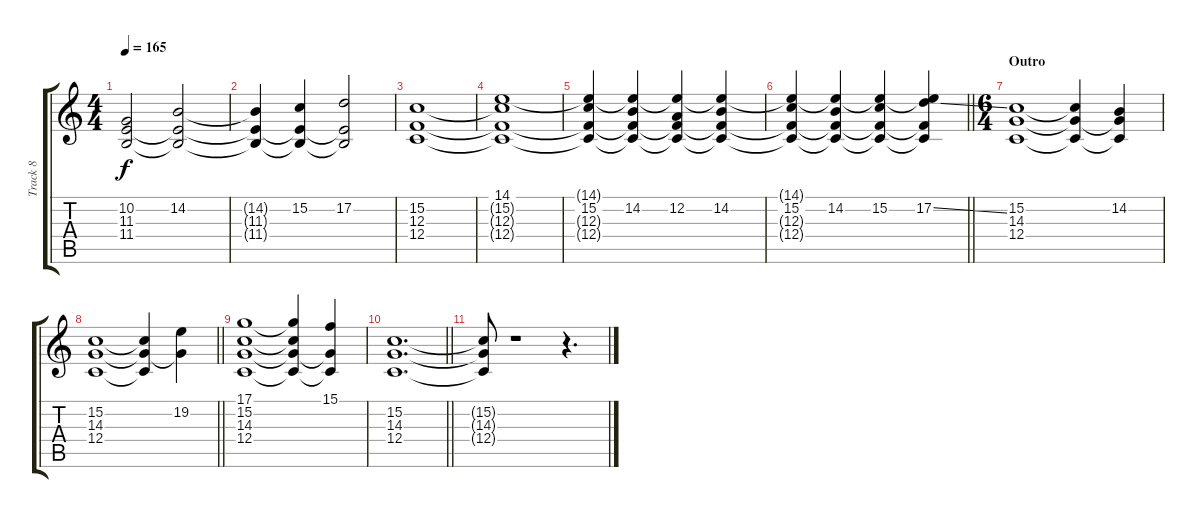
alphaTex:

\track ("Track 8" "Track 8") {instrument bagpipe}
\staff {score tabs}
\tuning (D4 A3 F3 C3 G2 C2) {hide}
\ts (4 4)
\tempo 165
\clef g2
\ks c
(10.2 11.3{t} 11.4{t}).2{dy f} (14.2 11.3{t} 11.4{t}).2 |
(14.2{t} 11.3{t} 11.4{t}).4 (15.2 11.3{t} 11.4{t}).4 (17.2 11.3{t} 11.4{t}).2 |
(15.2 12.3 12.4).1 |
(14.1 15.2{t} 12.3{t} 12.4{t}).1 |
(14.1{t} 15.2 12.3{t} 12.4{t}).4 (14.1{t} 14.2 12.3{t} 12.4{t}).4 (14.1{t} 12.2 12.3{t} 12.4{t}).4 (14.1{t} 14.2 12.3{t} 12.4{t}).4 |
\barLineRight lightlight
(14.1{t} 15.2 12.3{t} 12.4{t}).4 (14.1{t} 14.2 12.3{t} 12.4{t}).4 (14.1{t} 15.2 12.3{t} 12.4{t}).4 (14.1{t} 17.2{ss} 12.3{t} 12.4{t}).4 |
\ts (6 4)
\section ("" "Outro")
(15.2 14.3 12.4).1{volume 12} (15.2{t} 14.3{t} 12.4{t}).4 (14.2 14.3{t} 12.4{t}).4 |
\barLineRight lightlight
(15.2 14.3 12.4).1 (15.2{t} 14.3{t} 12.4{t}).4 (19.2 14.3{t}).4 |
(17.1 15.2 14.3 12.4).1 (17.1{t} 15.2{t} 14.3{t} 12.4{t}).4 (15.1 14.3{t} 12.4{t}).4 |
\barLineRight lightlight
(15.2 14.3 12.4).1{d} |
(15.2{t} 14.3{t} 12.4{t}).8 r.1 r.4{d}
